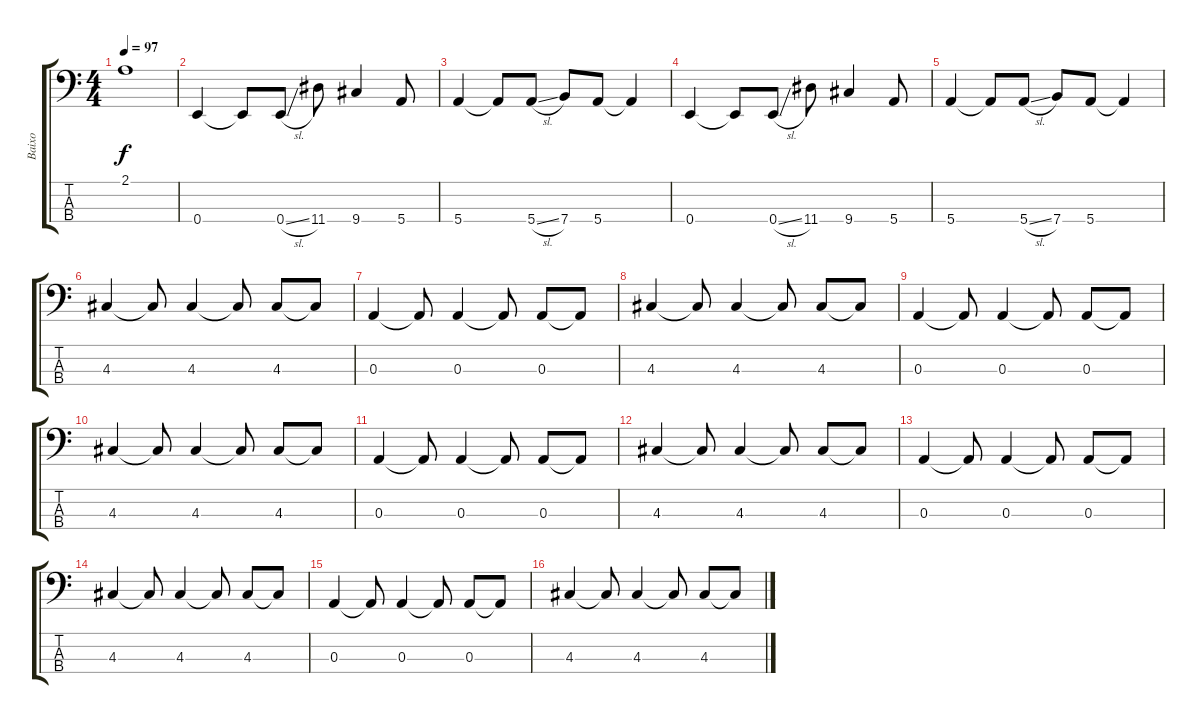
\track ("Baixo" "Baixo") {instrument electricbassfinger}
\staff {score tabs}
\tuning (G2 D2 A1 E1) {hide}
\ts (4 4)
\tempo 97
\clef f4
\ks c
2.1.1{dy f} |
0.4.4 0.4{t}.8 0.4{sl}.8 11.4.8 9.4.4 5.4.8 |
5.4.4 5.4{t}.8 5.4{sl}.8 7.4.8 5.4.8 5.4{t}.4 |
0.4.4 0.4{t}.8 0.4{sl}.8 11.4.8 9.4.4 5.4.8 |
5.4.4 5.4{t}.8 5.4{sl}.8 7.4.8 5.4.8 5.4{t}.4 |
4.3.4 4.3{t}.8 4.3.4 4.3{t}.8 4.3.8 4.3{t}.8 |
0.3.4 0.3{t}.8 0.3.4 0.3{t}.8 0.3.8 0.3{t}.8 |
4.3.4 4.3{t}.8 4.3.4 4.3{t}.8 4.3.8 4.3{t}.8 |
0.3.4 0.3{t}.8 0.3.4 0.3{t}.8 0.3.8 0.3{t}.8 |
4.3.4 4.3{t}.8 4.3.4 4.3{t}.8 4.3.8 4.3{t}.8 |
0.3.4 0.3{t}.8 0.3.4 0.3{t}.8 0.3.8 0.3{t}.8 |
4.3.4 4.3{t}.8 4.3.4 4.3{t}.8 4.3.8 4.3{t}.8 |
0.3.4 0.3{t}.8 0.3.4 0.3{t}.8 0.3.8 0.3{t}.8 |
4.3.4 4.3{t}.8 4.3.4 4.3{t}.8 4.3.8 4.3{t}.8 |
0.3.4 0.3{t}.8 0.3.4 0.3{t}.8 0.3.8 0.3{t}.8 |
4.3.4 4.3{t}.8 4.3.4 4.3{t}.8 4.3.8 4.3{t}.8
